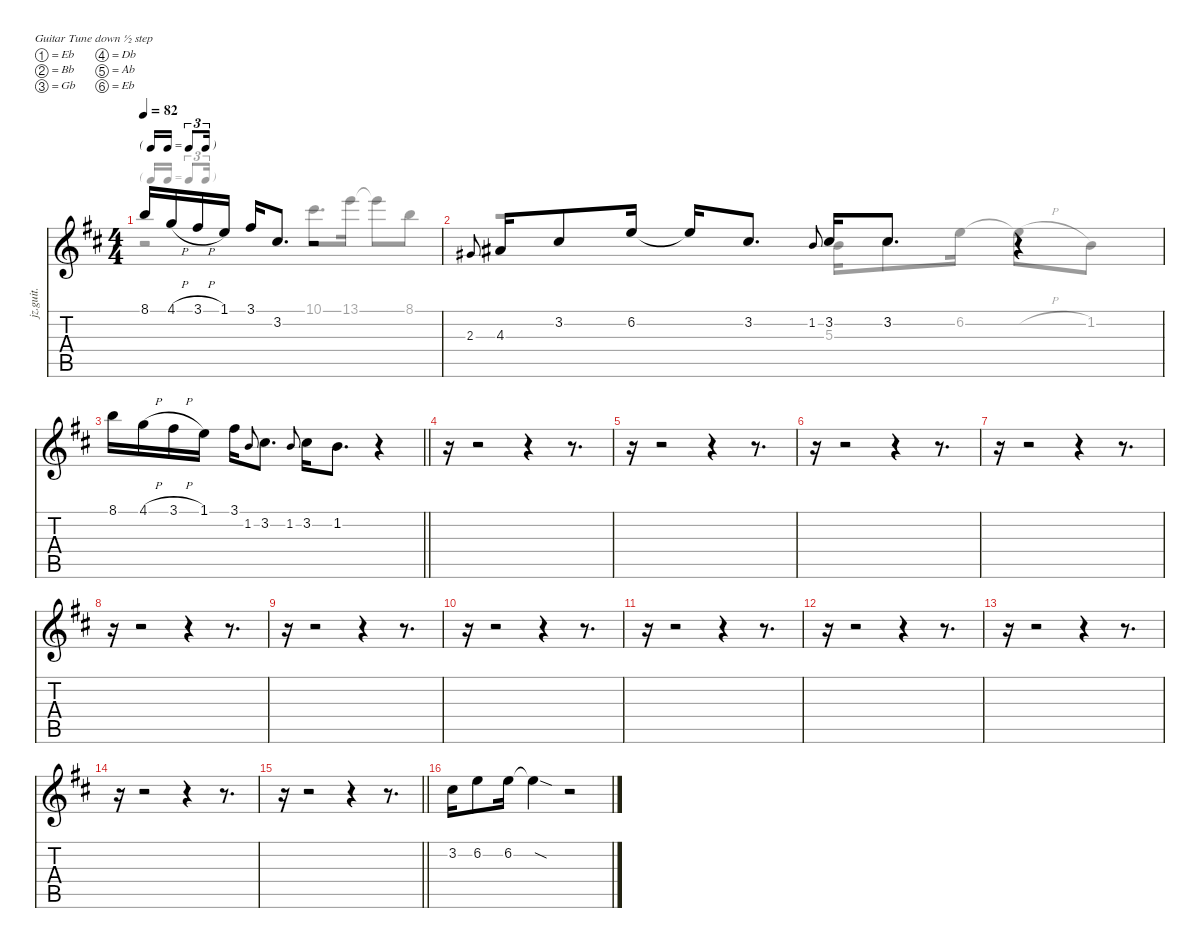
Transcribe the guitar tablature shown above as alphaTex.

\defaultSystemsLayout 4
\hideDynamics
\bracketExtendMode nobrackets
\otherSystemsTrackNameOrientation horizontal
\track ("Jimi/Buddy Vocal" "jz.guit.") {instrument electricguitarjazz}
\staff {score tabs}
\tuning (Eb4 Bb3 Gb3 Db3 Ab2 Eb2)
\voice
\ts (4 4)
\tf triplet16th
\tempo 82
\clef g2
\ks d
8.1{acc forcenatural}.16{dy f beam Up} 4.1{h acc forcenatural}.16{beam Up} 3.1{h acc #}.16{beam Up} 1.1{acc forcenatural}.16{beam Up} 3.1{acc #}.16{beam Up} 3.2{acc #}.8{d beam Up} r.2{beam Up} |
2.3{acc #}.8{gr onbeat dy mf beam Up} 4.3{acc #}.16{dy f beam Up} 3.2{acc #}.8{beam Up} 6.2{acc forcenatural}.16{beam Up} 6.2{t acc forcenatural}.16{beam Up} 3.2{acc #}.8{d beam Up} 1.2{acc forcenatural}.8{gr onbeat dy mf beam Up} 3.2{acc #}.16{dy f beam Up} 3.2{acc #}.8{d beam Up} r.4{beam Up} |
\barLineRight lightlight
8.1{acc forcenatural}.16{beam Down} 4.1{h acc forcenatural}.16{beam Down} 3.1{h acc #}.16{beam Down} 1.1{acc forcenatural}.16{beam Down} 3.1{acc #}.16{beam Down} 1.2{acc forcenatural}.8{gr onbeat dy mf beam Up} 3.2{acc #}.8{d dy f beam Down} 1.2{acc forcenatural}.8{gr onbeat dy mf beam Up} 3.2{acc #}.16{dy f beam Down} 1.2{acc forcenatural}.8{d beam Down} r.4{beam Down} |
r.16{beam Down} r.2{beam Down} r.4{beam Down} r.8{d beam Down} |
r.16{beam Down} r.2{beam Down} r.4{beam Down} r.8{d beam Down} |
r.16{beam Down} r.2{beam Down} r.4{beam Down} r.8{d beam Down} |
r.16{beam Down} r.2{beam Down} r.4{beam Down} r.8{d beam Down} |
r.16{beam Down} r.2{beam Down} r.4{beam Down} r.8{d beam Down} |
r.16{beam Down} r.2{beam Down} r.4{beam Down} r.8{d beam Down} |
r.16{beam Down} r.2{beam Down} r.4{beam Down} r.8{d beam Down} |
r.16{beam Down} r.2{beam Down} r.4{beam Down} r.8{d beam Down} |
r.16{beam Down} r.2{beam Down} r.4{beam Down} r.8{d beam Down} |
r.16{beam Down} r.2{beam Down} r.4{beam Down} r.8{d beam Down} |
r.16{beam Down} r.2{beam Down} r.4{beam Down} r.8{d beam Down} |
\barLineRight lightlight
r.16{beam Down} r.2{beam Down} r.4{beam Down} r.8{d beam Down} |
3.2{acc #}.16{beam Down} 6.2{acc forcenatural}.8{beam Down} 6.2{acc forcenatural}.16{beam Down} 6.2{sod t acc forcenatural}.4{beam Down} r.2{beam Down}
\voice
\clef g2
\ottava regular
\simile none
\ks d
r.2{dy f beam Down} 10.1{acc #}.8{d beam Down} 13.1{acc forcenatural}.16{beam Down} 13.1{t acc forcenatural}.8{beam Down} 8.1{acc forcenatural}.8{beam Down} |
r.2{beam Down} 5.3{acc forcenatural}.16{beam Down} 3.2{acc #}.8{beam Down} 6.2{acc forcenatural}.16{beam Down} 6.2{h t acc forcenatural}.8{beam Down} 1.2{acc forcenatural}.8{beam Down} |
\barLineRight lightlight
|
|
|
|
|
|
|
|
|
|
|
|
\barLineRight lightlight
|
